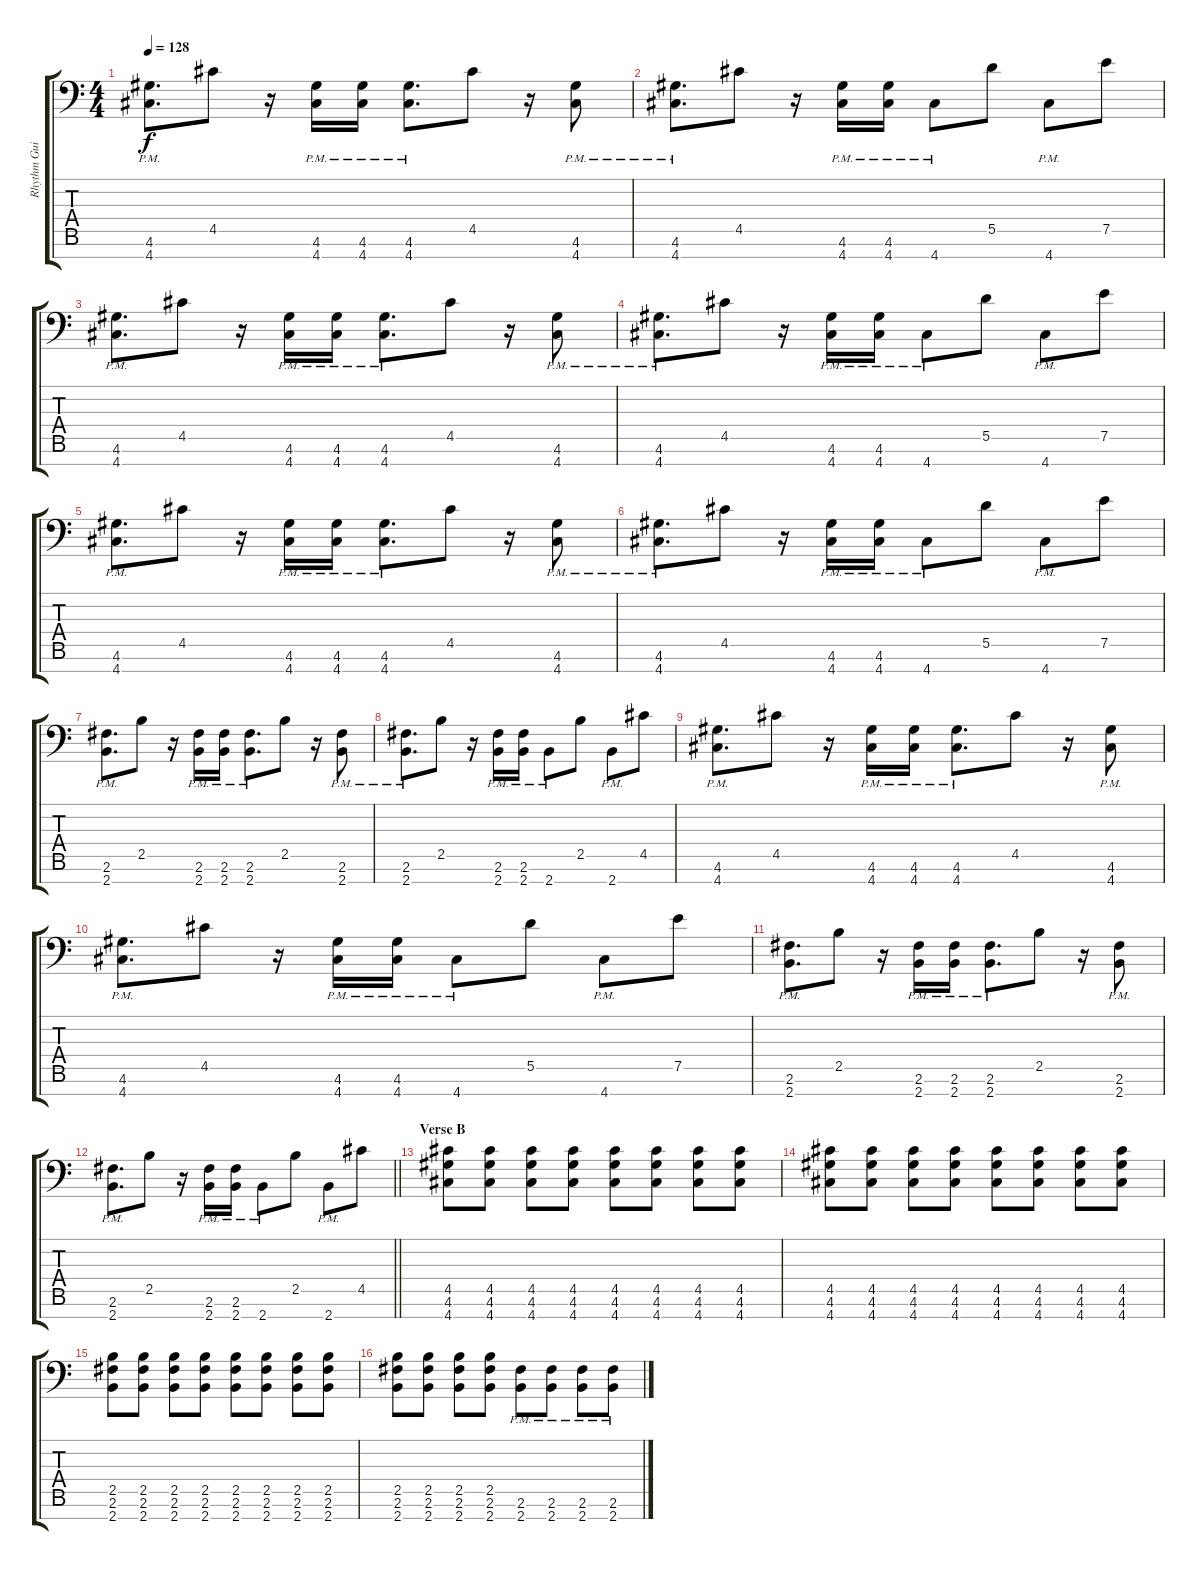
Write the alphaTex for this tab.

\track ("Rhythm Guitar" "Rhythm Gui") {instrument distortionguitar}
\staff {score tabs}
\tuning (E4 B3 G3 D3 A2 E2 A1) {hide}
\ts (4 4)
\tempo 128
\clef f4
\ks c
(4.6{pm} 4.7{pm}).8{d dy f} 4.5.8 r.16 (4.6{pm} 4.7{pm}).16 (4.6{pm} 4.7{pm}).16 (4.6{pm} 4.7{pm}).8{d} 4.5.8 r.16 (4.6{pm} 4.7{pm}).8 |
(4.6{pm} 4.7{pm}).8{d} 4.5.8 r.16 (4.6{pm} 4.7{pm}).16 (4.6{pm} 4.7{pm}).16 4.7{pm}.8 5.5.8 4.7{pm}.8 7.5.8 |
(4.6{pm} 4.7{pm}).8{d} 4.5.8 r.16 (4.6{pm} 4.7{pm}).16 (4.6{pm} 4.7{pm}).16 (4.6{pm} 4.7{pm}).8{d} 4.5.8 r.16 (4.6{pm} 4.7{pm}).8 |
(4.6{pm} 4.7{pm}).8{d} 4.5.8 r.16 (4.6{pm} 4.7{pm}).16 (4.6{pm} 4.7{pm}).16 4.7{pm}.8 5.5.8 4.7{pm}.8 7.5.8 |
(4.6{pm} 4.7{pm}).8{d} 4.5.8 r.16 (4.6{pm} 4.7{pm}).16 (4.6{pm} 4.7{pm}).16 (4.6{pm} 4.7{pm}).8{d} 4.5.8 r.16 (4.6{pm} 4.7{pm}).8 |
(4.6{pm} 4.7{pm}).8{d} 4.5.8 r.16 (4.6{pm} 4.7{pm}).16 (4.6{pm} 4.7{pm}).16 4.7{pm}.8 5.5.8 4.7{pm}.8 7.5.8 |
(2.6{pm} 2.7{pm}).8{d} 2.5.8 r.16 (2.6{pm} 2.7{pm}).16 (2.6{pm} 2.7{pm}).16 (2.6{pm} 2.7{pm}).8{d} 2.5.8 r.16 (2.6{pm} 2.7{pm}).8 |
(2.6{pm} 2.7{pm}).8{d} 2.5.8 r.16 (2.6{pm} 2.7{pm}).16 (2.6{pm} 2.7{pm}).16 2.7{pm}.8 2.5.8 2.7{pm}.8 4.5.8 |
(4.6{pm} 4.7{pm}).8{d} 4.5.8 r.16 (4.6{pm} 4.7{pm}).16 (4.6{pm} 4.7{pm}).16 (4.6{pm} 4.7{pm}).8{d} 4.5.8 r.16 (4.6{pm} 4.7{pm}).8 |
(4.6{pm} 4.7{pm}).8{d} 4.5.8 r.16 (4.6{pm} 4.7{pm}).16 (4.6{pm} 4.7{pm}).16 4.7{pm}.8 5.5.8 4.7{pm}.8 7.5.8 |
(2.6{pm} 2.7{pm}).8{d} 2.5.8 r.16 (2.6{pm} 2.7{pm}).16 (2.6{pm} 2.7{pm}).16 (2.6{pm} 2.7{pm}).8{d} 2.5.8 r.16 (2.6{pm} 2.7{pm}).8 |
\barLineRight lightlight
(2.6{pm} 2.7{pm}).8{d} 2.5.8 r.16 (2.6{pm} 2.7{pm}).16 (2.6{pm} 2.7{pm}).16 2.7{pm}.8 2.5.8 2.7{pm}.8 4.5.8 |
\section ("" "Verse B")
(4.5 4.6 4.7).8 (4.5 4.6 4.7).8 (4.5 4.6 4.7).8 (4.5 4.6 4.7).8 (4.5 4.6 4.7).8 (4.5 4.6 4.7).8 (4.5 4.6 4.7).8 (4.5 4.6 4.7).8 |
(4.5 4.6 4.7).8 (4.5 4.6 4.7).8 (4.5 4.6 4.7).8 (4.5 4.6 4.7).8 (4.5 4.6 4.7).8 (4.5 4.6 4.7).8 (4.5 4.6 4.7).8 (4.5 4.6 4.7).8 |
(2.5 2.6 2.7).8 (2.5 2.6 2.7).8 (2.5 2.6 2.7).8 (2.5 2.6 2.7).8 (2.5 2.6 2.7).8 (2.5 2.6 2.7).8 (2.5 2.6 2.7).8 (2.5 2.6 2.7).8 |
(2.5 2.6 2.7).8 (2.5 2.6 2.7).8 (2.5 2.6 2.7).8 (2.5 2.6 2.7).8 (2.6{pm} 2.7{pm}).8 (2.6{pm} 2.7{pm}).8 (2.6{pm} 2.7{pm}).8 (2.6{pm} 2.7{pm}).8
